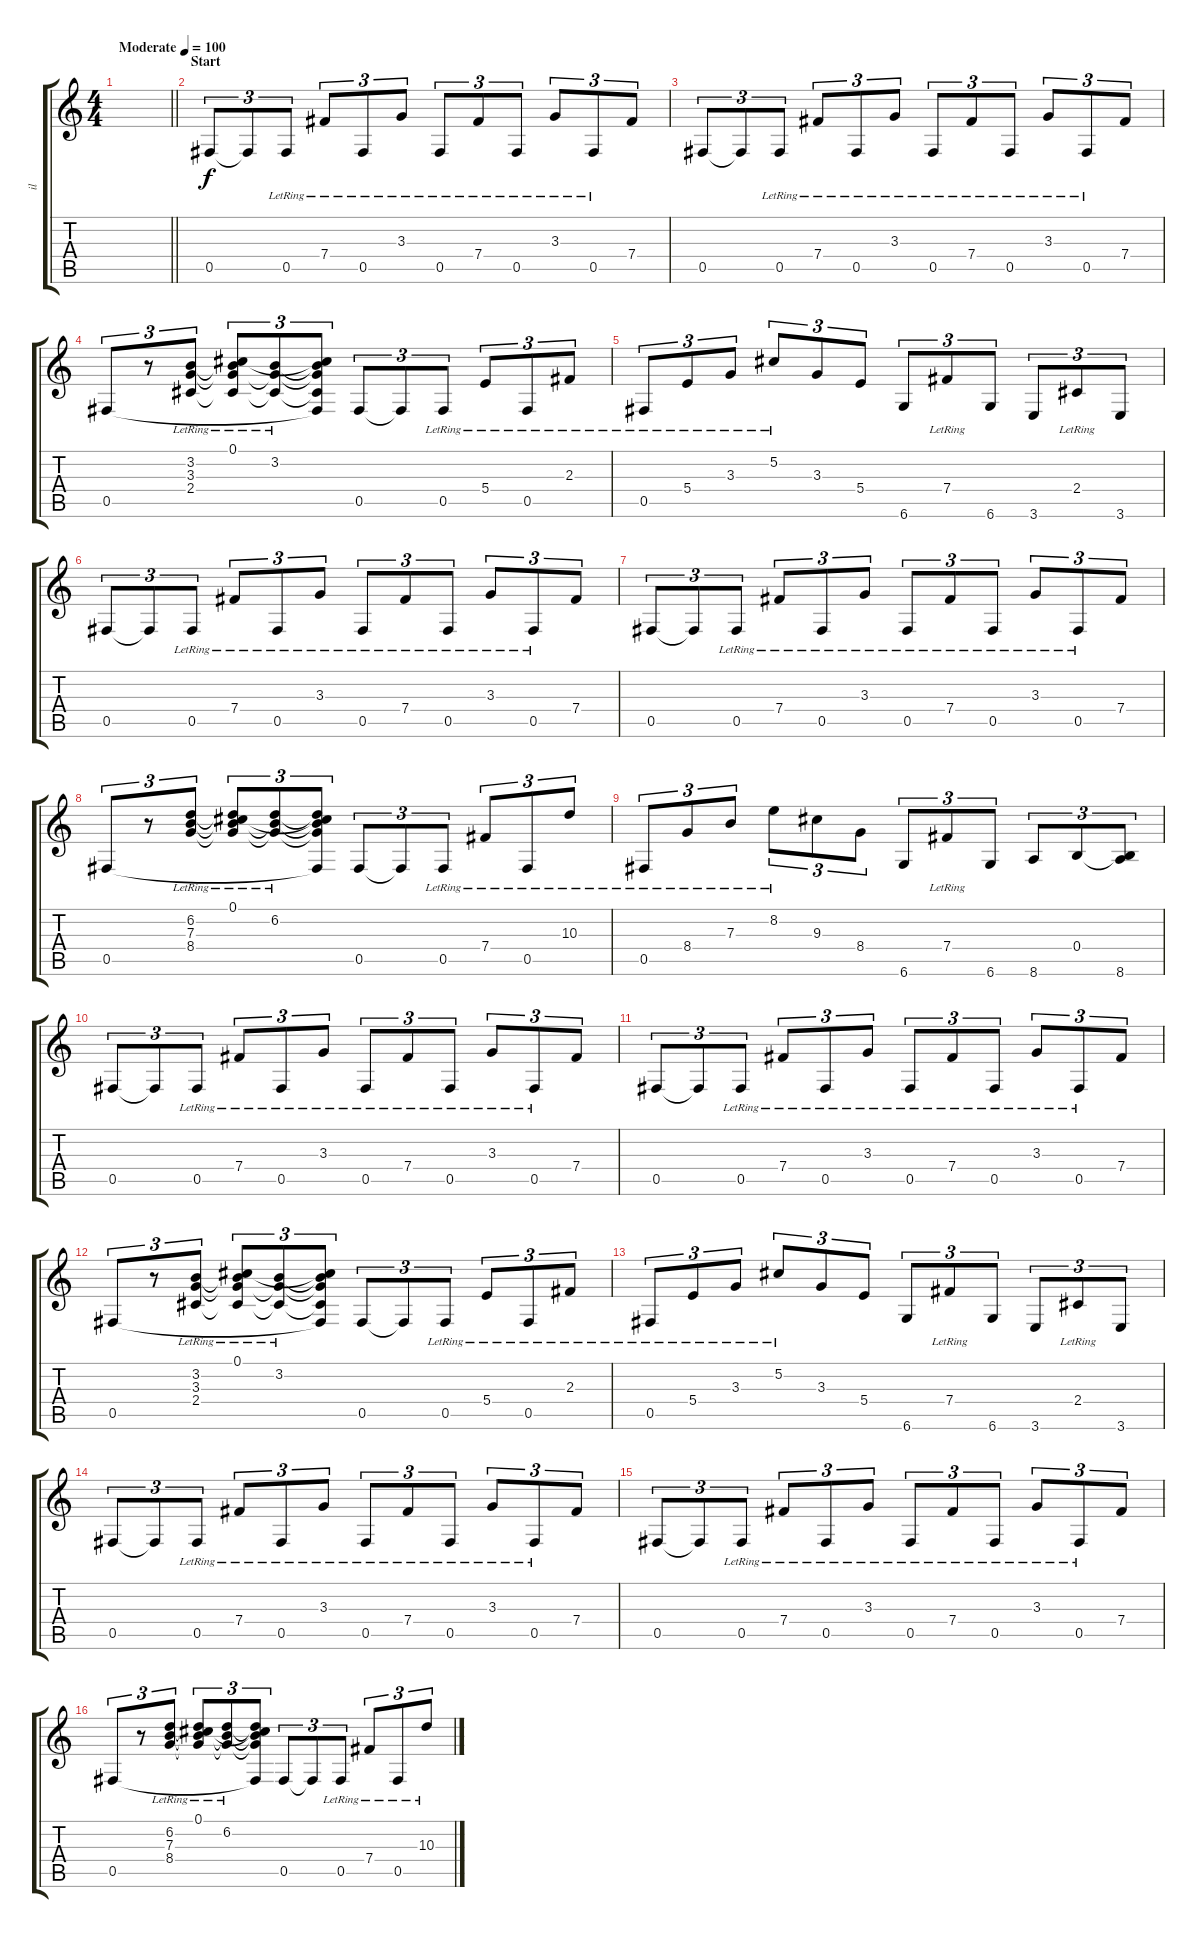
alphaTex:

\track ("il" "il") {instrument distortionguitar}
\staff {score tabs}
\tuning (Db4 Ab3 E3 B2 Gb2 Db2) {hide}
\ts (4 4)
\tempo (100 "Moderate")
\clef g2
\barLineRight lightlight
\ks c
|
\section ("" "Start")
0.5.8{tu (3 2)} 0.5{t}.8{tu (3 2)} 0.5{lr}.8{tu (3 2)} 7.4{lr}.8{tu (3 2)} 0.5{lr}.8{tu (3 2)} 3.3{lr}.8{tu (3 2)} 0.5{lr}.8{tu (3 2)} 7.4{lr}.8{tu (3 2)} 0.5{lr}.8{tu (3 2)} 3.3{lr}.8{tu (3 2)} 0.5{lr}.8{tu (3 2)} 7.4.8{tu (3 2)} |
0.5.8{tu (3 2)} 0.5{t}.8{tu (3 2)} 0.5{lr}.8{tu (3 2)} 7.4{lr}.8{tu (3 2)} 0.5{lr}.8{tu (3 2)} 3.3{lr}.8{tu (3 2)} 0.5{lr}.8{tu (3 2)} 7.4{lr}.8{tu (3 2)} 0.5{lr}.8{tu (3 2)} 3.3{lr}.8{tu (3 2)} 0.5{lr}.8{tu (3 2)} 7.4.8{tu (3 2)} |
0.5.8{tu (3 2)} r.8{tu (3 2)} (3.2{lr} 3.3{lr} 2.4{lr}).8{tu (3 2)} (0.1{lr} 3.2{t} 3.3{t} 2.4{t}).8{tu (3 2)} (3.2{lr} 3.3{t} 2.4{t}).8{tu (3 2)} (0.1{t} 3.2{t} 3.3{t} 2.4{t} 0.5{t}).8{tu (3 2)} 0.5.8{tu (3 2)} 0.5{t}.8{tu (3 2)} 0.5{lr}.8{tu (3 2)} 5.4{lr}.8{tu (3 2)} 0.5{lr}.8{tu (3 2)} 2.3{lr}.8{tu (3 2)} |
0.5{lr}.8{tu (3 2)} 5.4{lr}.8{tu (3 2)} 3.3{lr}.8{tu (3 2)} 5.2{lr}.8{tu (3 2)} 3.3.8{tu (3 2)} 5.4.8{tu (3 2)} 6.6.8{tu (3 2)} 7.4{lr}.8{tu (3 2)} 6.6.8{tu (3 2)} 3.6.8{tu (3 2)} 2.4{lr}.8{tu (3 2)} 3.6.8{tu (3 2)} |
0.5.8{tu (3 2)} 0.5{t}.8{tu (3 2)} 0.5{lr}.8{tu (3 2)} 7.4{lr}.8{tu (3 2)} 0.5{lr}.8{tu (3 2)} 3.3{lr}.8{tu (3 2)} 0.5{lr}.8{tu (3 2)} 7.4{lr}.8{tu (3 2)} 0.5{lr}.8{tu (3 2)} 3.3{lr}.8{tu (3 2)} 0.5{lr}.8{tu (3 2)} 7.4.8{tu (3 2)} |
0.5.8{tu (3 2)} 0.5{t}.8{tu (3 2)} 0.5{lr}.8{tu (3 2)} 7.4{lr}.8{tu (3 2)} 0.5{lr}.8{tu (3 2)} 3.3{lr}.8{tu (3 2)} 0.5{lr}.8{tu (3 2)} 7.4{lr}.8{tu (3 2)} 0.5{lr}.8{tu (3 2)} 3.3{lr}.8{tu (3 2)} 0.5{lr}.8{tu (3 2)} 7.4.8{tu (3 2)} |
0.5.8{tu (3 2)} r.8{tu (3 2)} (6.2{lr} 7.3{lr} 8.4{lr}).8{tu (3 2)} (0.1{lr} 6.2{t} 7.3{t} 8.4{t}).8{tu (3 2)} (6.2{lr} 7.3{t} 8.4{t}).8{tu (3 2)} (0.1{t} 6.2{t} 7.3{t} 8.4{t} 0.5{t}).8{tu (3 2)} 0.5.8{tu (3 2)} 0.5{t}.8{tu (3 2)} 0.5{lr}.8{tu (3 2)} 7.4{lr}.8{tu (3 2)} 0.5{lr}.8{tu (3 2)} 10.3{lr}.8{tu (3 2)} |
0.5{lr}.8{tu (3 2)} 8.4{lr}.8{tu (3 2)} 7.3{lr}.8{tu (3 2)} 8.2{lr}.8{tu (3 2)} 9.3.8{tu (3 2)} 8.4.8{tu (3 2)} 6.6.8{tu (3 2)} 7.4{lr}.8{tu (3 2)} 6.6.8{tu (3 2)} 8.6.8{tu (3 2)} 0.4.8{tu (3 2)} (0.4{t} 8.6).8{tu (3 2)} |
0.5.8{tu (3 2)} 0.5{t}.8{tu (3 2)} 0.5{lr}.8{tu (3 2)} 7.4{lr}.8{tu (3 2)} 0.5{lr}.8{tu (3 2)} 3.3{lr}.8{tu (3 2)} 0.5{lr}.8{tu (3 2)} 7.4{lr}.8{tu (3 2)} 0.5{lr}.8{tu (3 2)} 3.3{lr}.8{tu (3 2)} 0.5{lr}.8{tu (3 2)} 7.4.8{tu (3 2)} |
0.5.8{tu (3 2)} 0.5{t}.8{tu (3 2)} 0.5{lr}.8{tu (3 2)} 7.4{lr}.8{tu (3 2)} 0.5{lr}.8{tu (3 2)} 3.3{lr}.8{tu (3 2)} 0.5{lr}.8{tu (3 2)} 7.4{lr}.8{tu (3 2)} 0.5{lr}.8{tu (3 2)} 3.3{lr}.8{tu (3 2)} 0.5{lr}.8{tu (3 2)} 7.4.8{tu (3 2)} |
0.5.8{tu (3 2)} r.8{tu (3 2)} (3.2{lr} 3.3{lr} 2.4{lr}).8{tu (3 2)} (0.1{lr} 3.2{t} 3.3{t} 2.4{t}).8{tu (3 2)} (3.2{lr} 3.3{t} 2.4{t}).8{tu (3 2)} (0.1{t} 3.2{t} 3.3{t} 2.4{t} 0.5{t}).8{tu (3 2)} 0.5.8{tu (3 2)} 0.5{t}.8{tu (3 2)} 0.5{lr}.8{tu (3 2)} 5.4{lr}.8{tu (3 2)} 0.5{lr}.8{tu (3 2)} 2.3{lr}.8{tu (3 2)} |
0.5{lr}.8{tu (3 2)} 5.4{lr}.8{tu (3 2)} 3.3{lr}.8{tu (3 2)} 5.2{lr}.8{tu (3 2)} 3.3.8{tu (3 2)} 5.4.8{tu (3 2)} 6.6.8{tu (3 2)} 7.4{lr}.8{tu (3 2)} 6.6.8{tu (3 2)} 3.6.8{tu (3 2)} 2.4{lr}.8{tu (3 2)} 3.6.8{tu (3 2)} |
0.5.8{tu (3 2)} 0.5{t}.8{tu (3 2)} 0.5{lr}.8{tu (3 2)} 7.4{lr}.8{tu (3 2)} 0.5{lr}.8{tu (3 2)} 3.3{lr}.8{tu (3 2)} 0.5{lr}.8{tu (3 2)} 7.4{lr}.8{tu (3 2)} 0.5{lr}.8{tu (3 2)} 3.3{lr}.8{tu (3 2)} 0.5{lr}.8{tu (3 2)} 7.4.8{tu (3 2)} |
0.5.8{tu (3 2)} 0.5{t}.8{tu (3 2)} 0.5{lr}.8{tu (3 2)} 7.4{lr}.8{tu (3 2)} 0.5{lr}.8{tu (3 2)} 3.3{lr}.8{tu (3 2)} 0.5{lr}.8{tu (3 2)} 7.4{lr}.8{tu (3 2)} 0.5{lr}.8{tu (3 2)} 3.3{lr}.8{tu (3 2)} 0.5{lr}.8{tu (3 2)} 7.4.8{tu (3 2)} |
0.5.8{tu (3 2)} r.8{tu (3 2)} (6.2{lr} 7.3{lr} 8.4{lr}).8{tu (3 2)} (0.1{lr} 6.2{t} 7.3{t} 8.4{t}).8{tu (3 2)} (6.2{lr} 7.3{t} 8.4{t}).8{tu (3 2)} (0.1{t} 6.2{t} 7.3{t} 8.4{t} 0.5{t}).8{tu (3 2)} 0.5.8{tu (3 2)} 0.5{t}.8{tu (3 2)} 0.5{lr}.8{tu (3 2)} 7.4{lr}.8{tu (3 2)} 0.5{lr}.8{tu (3 2)} 10.3{lr}.8{tu (3 2)}
